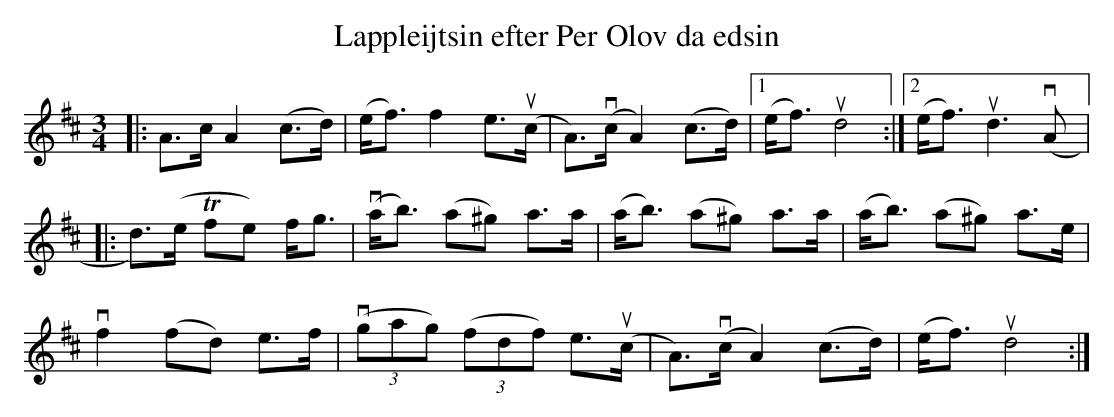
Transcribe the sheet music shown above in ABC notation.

X:1
T: Lappleijtsin efter Per Olov da edsin
M: 3/4
L: 1/8
K: D
|: A>c A2 (c>d) | (e<f) f2 e>u(c | A)>v(c A2) (c>d) |1 (e<f) ud4 :|2 (e<f) ud3 v(A |:
d)>(e Tfe) f<g | v(a<b) (a^g) a>a | (a<b) (a^g) a>a| (a<b) (a^g) a>e |
vf2 (fd) e>f | (3v(gag) (3(fdf) e>u(c | A)>v(c A2) (c>d) | (e<f) ud4 :|
